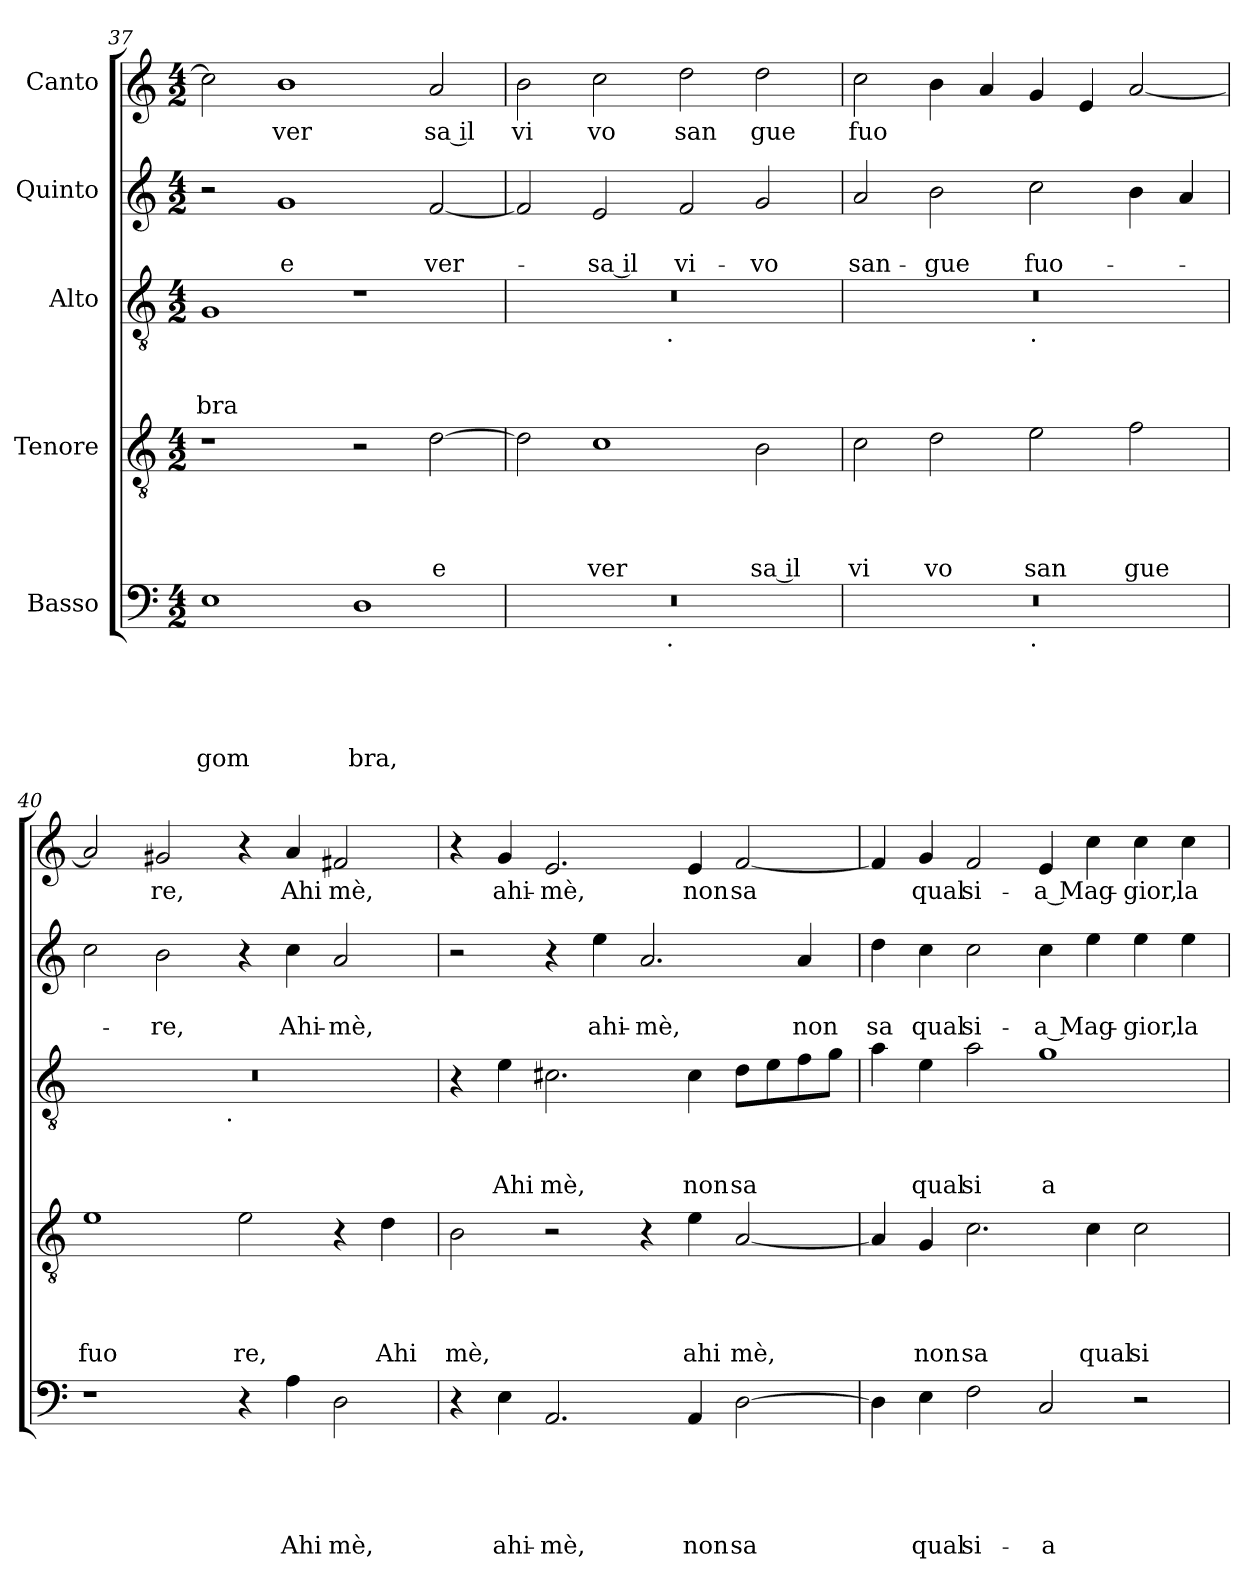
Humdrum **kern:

**kern	**text	**text	**text	**text	**text	**kern	**text	**text	**text	**text	**kern	**text	**text	**text	**kern	**text	**text	**kern	**text
*part5	*part5	*part5	*part5	*part5	*part5	*part4	*part4	*part4	*part4	*part4	*part3	*part3	*part3	*part3	*part2	*part2	*part2	*part1	*part1
*staff5	*staff5	*staff5	*staff5	*staff5	*staff5	*staff4	*staff4	*staff4	*staff4	*staff4	*staff3	*staff3	*staff3	*staff3	*staff2	*staff2	*staff2	*staff1	*staff1
*I"Basso	*	*	*	*	*	*I"Tenore	*	*	*	*	*I"Alto	*	*	*	*I"Quinto	*	*	*I"Canto	*
*clefF4	*	*	*	*	*	*clefGv2	*	*	*	*	*clefGv2	*	*	*	*clefG2	*	*	*clefG2	*
*k[]	*	*	*	*	*	*k[]	*	*	*	*	*k[]	*	*	*	*k[]	*	*	*k[]	*
*C:	*	*	*	*	*	*C:	*	*	*	*	*C:	*	*	*	*C:	*	*	*C:	*
*M4/2	*	*	*	*	*	*M4/2	*	*	*	*	*M4/2	*	*	*	*M4/2	*	*	*M4/2	*
=37	=37	=37	=37	=37	=37	=37	=37	=37	=37	=37	=37	=37	=37	=37	=37	=37	=37	=37	=37
!	!	!	!	!	!LO:LY:b	!	!	!	!	!	!	!	!	!LO:LY:b	!	!	!	!	!
1E	.	.	.	.	gom	1r	.	.	.	.	1G	.	.	bra	2r	.	.	2cc\]	.
!	!	!	!	!	!	!	!	!	!	!	!	!	!	!	!	!	!LO:LY:b	!	!LO:LY:b
.	.	.	.	.	.	.	.	.	.	.	.	.	.	.	1g	.	e	1b	ver
!	!	!	!	!	!LO:LY:b	!	!	!	!	!	!	!	!	!	!	!	!	!	!
1D	.	.	.	.	bra,	2r	.	.	.	.	1r	.	.	.	.	.	.	.	.
!	!	!	!	!	!	!	!	!	!	!LO:LY:b	!	!	!	!	!	!	!LO:LY:b	!	!LO:LY:b:rj
.	.	.	.	.	.	[>2d\	.	.	.	e	.	.	.	.	[<2f/	.	ver-	2a/	sa il
=38	=38	=38	=38	=38	=38	=38	=38	=38	=38	=38	=38	=38	=38	=38	=38	=38	=38	=38	=38
!	!	!	!	!	!	!	!	!	!	!	!	!	!	!	!	!	!	!	!LO:LY:b
*^	*	*	*	*	*	*	*	*	*	*	*^	*	*	*	*	*	*	*	*
0r	2ryy	.	.	.	.	.	2d\]	.	.	.	.	0r	2ryy	.	.	.	2f/]	.	.	2b\	vi
!	!	!	!	!	!	!	!	!	!	!	!LO:LY:b	!	!	!	!	!	!	!	!LO:LY:b:rj	!	!LO:LY:b
.	4...ryy	.	.	.	.	.	1c	.	.	.	ver	.	4...ryy	.	.	.	2e/	.	-sa il	2cc\	vo
!	!	!	!	!	!	!	!	!	!	!	!	!	!LO:TX:b:t=.	!	!	!	!	!	!	!	!
!	!LO:TX:b:t=.	!	!	!	!	!	!	!	!	!	!	!	!	!	!	!	!	!	!	!	!
.	1ryy	.	.	.	.	.	.	.	.	.	.	.	1ryy	.	.	.	.	.	.	.	.
!	!	!	!	!	!	!	!	!	!	!	!	!	!	!	!	!	!	!	!LO:LY:b	!	!LO:LY:b
.	.	.	.	.	.	.	.	.	.	.	.	.	.	.	.	.	2f/	.	vi-	2dd\	san
!	!	!	!	!	!	!	!	!	!	!	!LO:LY:b:rj	!	!	!	!	!	!	!	!LO:LY:b	!	!LO:LY:b
.	.	.	.	.	.	.	2B\	.	.	.	sa il	.	.	.	.	.	2g/	.	-vo	2dd\	gue
.	32ryy	.	.	.	.	.	.	.	.	.	.	.	32ryy	.	.	.	.	.	.	.	.
=39	=39	=39	=39	=39	=39	=39	=39	=39	=39	=39	=39	=39	=39	=39	=39	=39	=39	=39	=39	=39	=39
!	!	!	!	!	!	!	!	!	!	!	!LO:LY:b	!	!	!	!	!	!	!	!LO:LY:b	!	!LO:LY:b
0r	1ryy	.	.	.	.	.	2c\	.	.	.	vi	0r	1ryy	.	.	.	2a/	.	san-	2cc\	fuo
!	!	!	!	!	!	!	!	!	!	!	!LO:LY:b	!	!	!	!	!	!	!	!LO:LY:b	!	!
.	.	.	.	.	.	.	2d\	.	.	.	vo	.	.	.	.	.	2b\	.	-gue	4b\	.
.	.	.	.	.	.	.	.	.	.	.	.	.	.	.	.	.	.	.	.	4a/	.
!	!	!	!	!	!	!	!	!	!	!	!	!	!LO:TX:b:t=.	!	!	!	!	!	!	!	!
!	!LO:TX:b:t=.	!	!	!	!	!	!	!	!	!	!	!	!	!	!	!	!	!	!	!	!
!	!	!	!	!	!	!	!	!	!	!	!LO:LY:b	!	!	!	!	!	!	!	!LO:LY:b	!	!
.	1ryy	.	.	.	.	.	2e\	.	.	.	san	.	1ryy	.	.	.	2cc\	.	fuo-	4g/	.
.	.	.	.	.	.	.	.	.	.	.	.	.	.	.	.	.	.	.	.	4e/	.
!	!	!	!	!	!	!	!	!	!	!	!LO:LY:b	!	!	!	!	!	!	!	!	!	!
.	.	.	.	.	.	.	2f\	.	.	.	gue	.	.	.	.	.	4b\	.	.	[<2a/	.
.	.	.	.	.	.	.	.	.	.	.	.	.	.	.	.	.	4a/	.	.	.	.
=40	=40	=40	=40	=40	=40	=40	=40	=40	=40	=40	=40	=40	=40	=40	=40	=40	=40	=40	=40	=40	=40
!	!	!	!	!	!	!	!	!	!	!	!LO:LY:b	!	!	!	!	!	!	!	!	!	!
*v	*v	*	*	*	*	*	*	*	*	*	*	*	*	*	*	*	*	*	*	*	*
1r	.	.	.	.	.	1e	.	.	.	fuo	0r	2ryy	.	.	.	2cc\	.	.	2a/]	.
!	!	!	!	!	!	!	!	!	!	!	!	!	!	!	!	!	!	!LO:LY:b	!	!LO:LY:b
.	.	.	.	.	.	.	.	.	.	.	.	4...ryy	.	.	.	2b\	.	-re,	2g#X/	re,
!	!	!	!	!	!	!	!	!	!	!	!	!LO:TX:b:t=.	!	!	!	!	!	!	!	!
.	.	.	.	.	.	.	.	.	.	.	.	1ryy	.	.	.	.	.	.	.	.
!	!	!	!	!	!	!	!	!	!	!LO:LY:b	!	!	!	!	!	!	!	!	!	!
4r	.	.	.	.	.	2e\	.	.	.	re,	.	.	.	.	.	4r	.	.	4r	.
!	!	!	!	!	!LO:LY:b	!	!	!	!	!	!	!	!	!	!	!	!	!LO:LY:b	!	!LO:LY:b
4A\	.	.	.	.	Ahi	.	.	.	.	.	.	.	.	.	.	4cc\	.	Ahi-	4a/	Ahi
!	!	!	!	!	!LO:LY:b	!	!	!	!	!	!	!	!	!	!	!	!	!LO:LY:b	!	!LO:LY:b
2D\	.	.	.	.	mè,	4r	.	.	.	.	.	.	.	.	.	2a/	.	-mè,	2f#X/	mè,
!	!	!	!	!	!	!	!	!	!	!LO:LY:b	!	!	!	!	!	!	!	!	!	!
.	.	.	.	.	.	4d\	.	.	.	Ahi	.	.	.	.	.	.	.	.	.	.
.	.	.	.	.	.	.	.	.	.	.	.	32ryy	.	.	.	.	.	.	.	.
!!LO:LB:g=z
=41	=41	=41	=41	=41	=41	=41	=41	=41	=41	=41	=41	=41	=41	=41	=41	=41	=41	=41	=41	=41
!	!	!	!	!	!	!	!	!	!	!LO:LY:b	!	!	!	!	!	!	!	!	!	!
*	*	*	*	*	*	*	*	*	*	*	*v	*v	*	*	*	*	*	*	*	*
4r	.	.	.	.	.	2B\	.	.	.	mè,	4r	.	.	.	2r	.	.	4r	.
!	!	!	!	!	!LO:LY:b	!	!	!	!	!	!	!	!	!LO:LY:b	!	!	!	!	!LO:LY:b
4E\	.	.	.	.	ahi-	.	.	.	.	.	4e\	.	.	Ahi	.	.	.	4g/	ahi-
!	!	!	!	!	!LO:LY:b	!	!	!	!	!	!	!	!	!LO:LY:b	!	!	!	!	!LO:LY:b
2.AA/	.	.	.	.	-mè,	2r	.	.	.	.	2.c#X\	.	.	mè,	4r	.	.	2.e/	-mè,
!	!	!	!	!	!	!	!	!	!	!	!	!	!	!	!	!	!LO:LY:b	!	!
.	.	.	.	.	.	.	.	.	.	.	.	.	.	.	4ee\	.	ahi-	.	.
!	!	!	!	!	!	!	!	!	!	!	!	!	!	!	!	!	!LO:LY:b	!	!
.	.	.	.	.	.	4r	.	.	.	.	.	.	.	.	2.a/	.	-mè,	.	.
!	!	!	!	!	!LO:LY:b	!	!	!	!	!LO:LY:b	!	!	!	!LO:LY:b	!	!	!	!	!LO:LY:b
4AA/	.	.	.	.	non	4e\	.	.	.	ahi	4c#\	.	.	non	.	.	.	4e/	non
!	!	!	!	!	!LO:LY:b	!	!	!	!	!LO:LY:b	!	!	!	!LO:LY:b	!	!	!	!	!LO:LY:b
[>2D\	.	.	.	.	sa	[<2A/	.	.	.	mè,	8d\L	.	.	sa	.	.	.	[<2f/	sa
.	.	.	.	.	.	.	.	.	.	.	8e\	.	.	.	.	.	.	.	.
!	!	!	!	!	!	!	!	!	!	!	!	!	!	!	!	!	!LO:LY:b	!	!
.	.	.	.	.	.	.	.	.	.	.	8f\	.	.	.	4a/	.	non	.	.
.	.	.	.	.	.	.	.	.	.	.	8g\J	.	.	.	.	.	.	.	.
=42	=42	=42	=42	=42	=42	=42	=42	=42	=42	=42	=42	=42	=42	=42	=42	=42	=42	=42	=42
!	!	!	!	!	!	!	!	!	!	!	!	!	!	!	!	!	!LO:LY:b	!	!
4D\]	.	.	.	.	.	4A/]	.	.	.	.	4a\	.	.	.	4dd\	.	sa	4f/]	.
!	!	!	!	!	!LO:LY:b	!	!	!	!	!LO:LY:b	!	!	!	!LO:LY:b	!	!	!LO:LY:b	!	!LO:LY:b
4E\	.	.	.	.	qual	4G/	.	.	.	non	4e\	.	.	qual	4cc\	.	qual	4g/	qual
!	!	!	!	!	!LO:LY:b	!	!	!	!	!LO:LY:b	!	!	!	!LO:LY:b	!	!	!LO:LY:b	!	!LO:LY:b
2F\	.	.	.	.	si-	2.c\	.	.	.	sa	2a\	.	.	si	2cc\	.	si-	2f/	si-
!	!	!	!	!	!LO:LY:b	!	!	!	!	!	!	!	!	!LO:LY:b	!	!	!LO:LY:b	!	!LO:LY:b
2C/	.	.	.	.	-a	.	.	.	.	.	1g	.	.	a	4cc\	.	-a Mag-	4e/	-a Mag-
!	!	!	!	!	!	!	!	!	!	!LO:LY:b	!	!	!	!	!	!	!	!	!
.	.	.	.	.	.	4c\	.	.	.	qual	.	.	.	.	4ee\	.	.	4cc\	.
!	!	!	!	!	!	!	!	!	!	!LO:LY:b	!	!	!	!	!	!	!LO:LY:b	!	!LO:LY:b
2r	.	.	.	.	.	2c\	.	.	.	si	.	.	.	.	4ee\	.	-gior,	4cc\	-gior,
!	!	!	!	!	!	!	!	!	!	!	!	!	!	!	!	!	!LO:LY:b	!	!LO:LY:b
.	.	.	.	.	.	.	.	.	.	.	.	.	.	.	4ee\	.	la	4cc\	la
=	=	=	=	=	=	=	=	=	=	=	=	=	=	=	=	=	=	=	=
*-	*-	*-	*-	*-	*-	*-	*-	*-	*-	*-	*-	*-	*-	*-	*-	*-	*-	*-	*-
